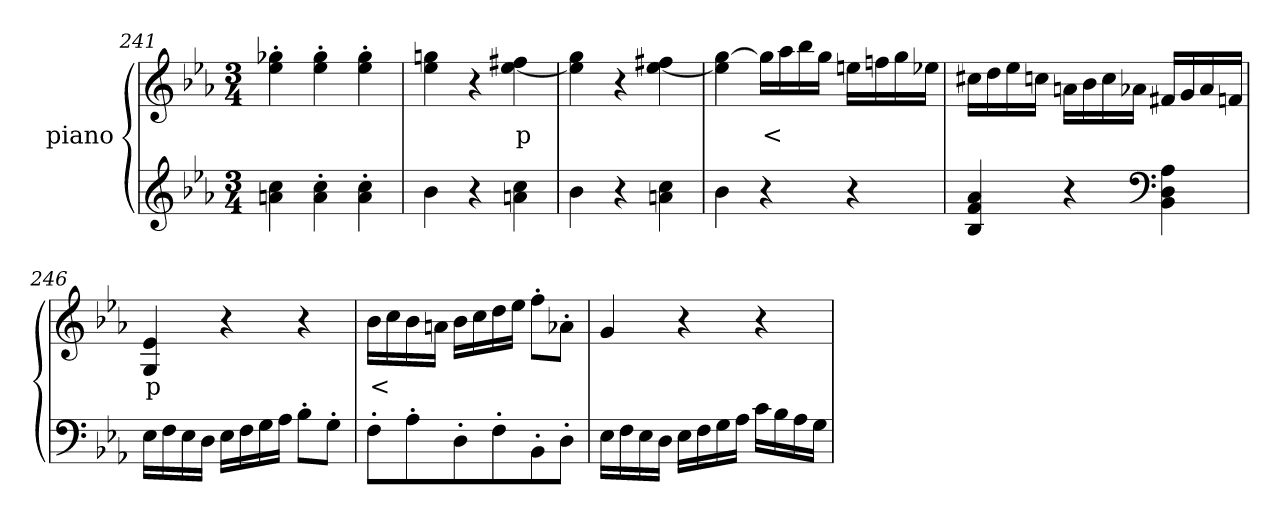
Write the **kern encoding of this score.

**kern	**kern	**text
*part2	*part1	*part1
*staff2	*staff1	*staff1
*	*I"piano	*
*clefG2	*clefG2	*
*k[b-e-a-]	*k[b-e-a-]	*
*E-:	*E-:	*
*M3/4	*M3/4	*
=241	=241	=241
4an 4cc	4ee-'> 4gg-X'>	.
4a'> 4cc'>	4ee-'> 4gg-'>	.
4a'> 4cc'>	4ee-'> 4gg-'>	.
=242	=242	=242
4b-	4ee- 4ggn	.
4r	4r	.
4an 4cc	[4ee- 4ff#X	p
=243	=243	=243
4b-	4ee-] 4gg	.
4r	4r	.
4an 4cc	[4ee- 4ff#X	.
=244	=244	=244
4b-	4ee-] [4gg	.
4r	16ggLL]	<
.	16aa-	.
.	16bb-	.
.	16ggJJ	.
4r	16eenLL	.
.	16ffn	.
.	16gg	.
.	16ee-XJJ	.
=245	=245	=245
4B- 4f 4a-	16cc#XLL	.
.	16dd	.
.	16ee-	.
.	16ccnJJ	.
4r	16anLL	.
.	16b-	.
.	16cc	.
.	16a-XJJ	.
*clefF4	*	*
4BB- 4D 4A-	16f#XLL	.
.	16g	.
.	16a-	.
.	16fnJJ	.
=246	=246	=246
16E-LL	4G 4e-	p
16F	.	.
16E-	.	.
16DJJ	.	.
16E-LL	4r	.
16F	.	.
16G	.	.
16A-JJ	.	.
8B-'>L	4r	.
8G'>J	.	.
=247	=247	=247
8F'>L	16b-LL	<
.	16cc	.
8A-'>	16b-	.
.	16anJJ	.
8D'>	16b-LL	.
.	16cc	.
8F'>	16dd	.
.	16ee-JJ	.
8BB-'>	8ff'>L	.
8D'>J	8a-X'>J	.
=248	=248	=248
16E-LL	4g	.
16F	.	.
16E-	.	.
16DJJ	.	.
16E-LL	4r	.
16F	.	.
16G	.	.
16A-JJ	.	.
16cLL	4r	.
16B-	.	.
16A-	.	.
16GJJ	.	.
=	=	=
*-	*-	*-
